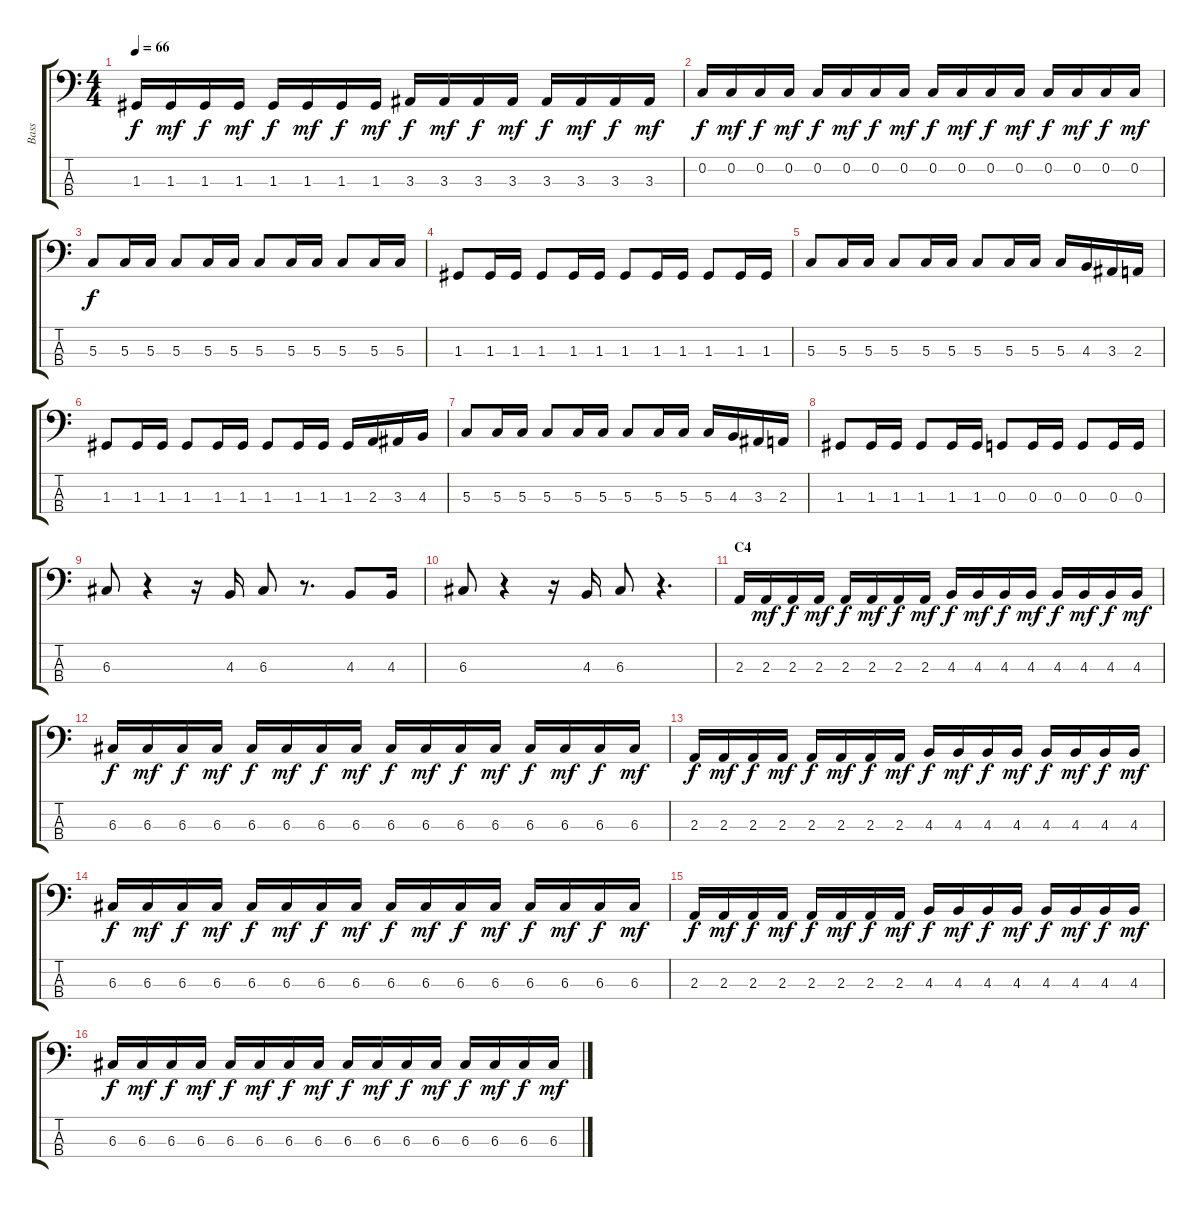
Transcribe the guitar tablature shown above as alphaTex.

\track ("Bass" "Bass") {instrument electricbasspick}
\staff {score tabs}
\tuning (F2 C2 G1 D1) {hide}
\ts (4 4)
\tempo 66
\clef f4
\ks c
1.3.16{dy f} 1.3.16{dy mf} 1.3.16{dy f} 1.3.16{dy mf} 1.3.16{dy f} 1.3.16{dy mf} 1.3.16{dy f} 1.3.16{dy mf} 3.3.16{dy f} 3.3.16{dy mf} 3.3.16{dy f} 3.3.16{dy mf} 3.3.16{dy f} 3.3.16{dy mf} 3.3.16{dy f} 3.3.16{dy mf} |
0.2.16{dy f} 0.2.16{dy mf} 0.2.16{dy f} 0.2.16{dy mf} 0.2.16{dy f} 0.2.16{dy mf} 0.2.16{dy f} 0.2.16{dy mf} 0.2.16{dy f} 0.2.16{dy mf} 0.2.16{dy f} 0.2.16{dy mf} 0.2.16{dy f} 0.2.16{dy mf} 0.2.16{dy f} 0.2.16{dy mf} |
5.3.8{dy f} 5.3.16 5.3.16 5.3.8 5.3.16 5.3.16 5.3.8 5.3.16 5.3.16 5.3.8 5.3.16 5.3.16 |
1.3.8 1.3.16 1.3.16 1.3.8 1.3.16 1.3.16 1.3.8 1.3.16 1.3.16 1.3.8 1.3.16 1.3.16 |
5.3.8 5.3.16 5.3.16 5.3.8 5.3.16 5.3.16 5.3.8 5.3.16 5.3.16 5.3.16 4.3.16 3.3.16 2.3.16 |
1.3.8 1.3.16 1.3.16 1.3.8 1.3.16 1.3.16 1.3.8 1.3.16 1.3.16 1.3.16 2.3.16 3.3.16 4.3.16 |
5.3.8 5.3.16 5.3.16 5.3.8 5.3.16 5.3.16 5.3.8 5.3.16 5.3.16 5.3.16 4.3.16 3.3.16 2.3.16 |
1.3.8 1.3.16 1.3.16 1.3.8 1.3.16 1.3.16 0.3.8 0.3.16 0.3.16 0.3.8 0.3.16 0.3.16 |
6.3.8 r.4 r.16 4.3.16 6.3.8 r.8{d} 4.3.8 4.3.16 |
6.3.8 r.4 r.16 4.3.16 6.3.8 r.4{d} |
\section ("" "C4")
2.3.16 2.3.16{dy mf} 2.3.16{dy f} 2.3.16{dy mf} 2.3.16{dy f} 2.3.16{dy mf} 2.3.16{dy f} 2.3.16{dy mf} 4.3.16{dy f} 4.3.16{dy mf} 4.3.16{dy f} 4.3.16{dy mf} 4.3.16{dy f} 4.3.16{dy mf} 4.3.16{dy f} 4.3.16{dy mf} |
6.3.16{dy f} 6.3.16{dy mf} 6.3.16{dy f} 6.3.16{dy mf} 6.3.16{dy f} 6.3.16{dy mf} 6.3.16{dy f} 6.3.16{dy mf} 6.3.16{dy f} 6.3.16{dy mf} 6.3.16{dy f} 6.3.16{dy mf} 6.3.16{dy f} 6.3.16{dy mf} 6.3.16{dy f} 6.3.16{dy mf} |
2.3.16{dy f} 2.3.16{dy mf} 2.3.16{dy f} 2.3.16{dy mf} 2.3.16{dy f} 2.3.16{dy mf} 2.3.16{dy f} 2.3.16{dy mf} 4.3.16{dy f} 4.3.16{dy mf} 4.3.16{dy f} 4.3.16{dy mf} 4.3.16{dy f} 4.3.16{dy mf} 4.3.16{dy f} 4.3.16{dy mf} |
6.3.16{dy f} 6.3.16{dy mf} 6.3.16{dy f} 6.3.16{dy mf} 6.3.16{dy f} 6.3.16{dy mf} 6.3.16{dy f} 6.3.16{dy mf} 6.3.16{dy f} 6.3.16{dy mf} 6.3.16{dy f} 6.3.16{dy mf} 6.3.16{dy f} 6.3.16{dy mf} 6.3.16{dy f} 6.3.16{dy mf} |
2.3.16{dy f} 2.3.16{dy mf} 2.3.16{dy f} 2.3.16{dy mf} 2.3.16{dy f} 2.3.16{dy mf} 2.3.16{dy f} 2.3.16{dy mf} 4.3.16{dy f} 4.3.16{dy mf} 4.3.16{dy f} 4.3.16{dy mf} 4.3.16{dy f} 4.3.16{dy mf} 4.3.16{dy f} 4.3.16{dy mf} |
6.3.16{dy f} 6.3.16{dy mf} 6.3.16{dy f} 6.3.16{dy mf} 6.3.16{dy f} 6.3.16{dy mf} 6.3.16{dy f} 6.3.16{dy mf} 6.3.16{dy f} 6.3.16{dy mf} 6.3.16{dy f} 6.3.16{dy mf} 6.3.16{dy f} 6.3.16{dy mf} 6.3.16{dy f} 6.3.16{dy mf}
